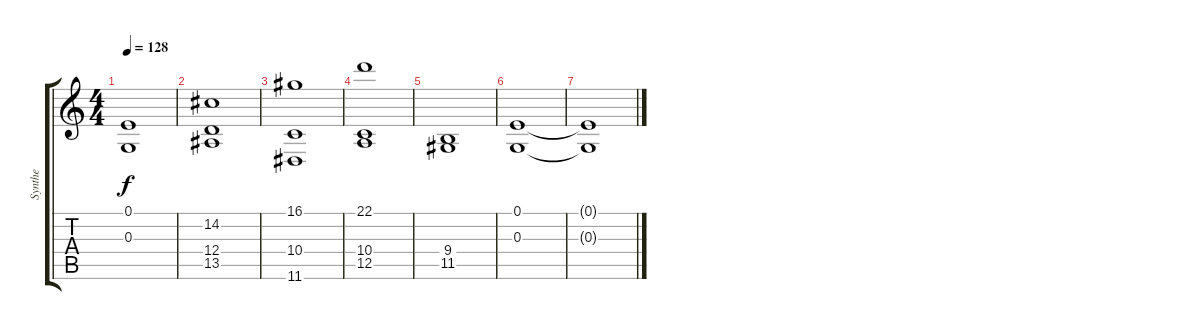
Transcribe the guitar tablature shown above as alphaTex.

\track ("Synthe" "Synthe") {instrument stringensemble2}
\staff {score tabs}
\tuning (E4 B3 G3 D3 A2 E2) {hide}
\ts (4 4)
\tempo 128
\clef g2
\ks c
(0.1{t} 0.3{t}).1{dy f} |
(14.2 12.4 13.5).1 |
(16.1 10.4 11.6).1 |
(22.1 10.4 12.5).1 |
(9.4 11.5).1 |
(0.1 0.3).1 |
(0.1{t} 0.3{t}).1
